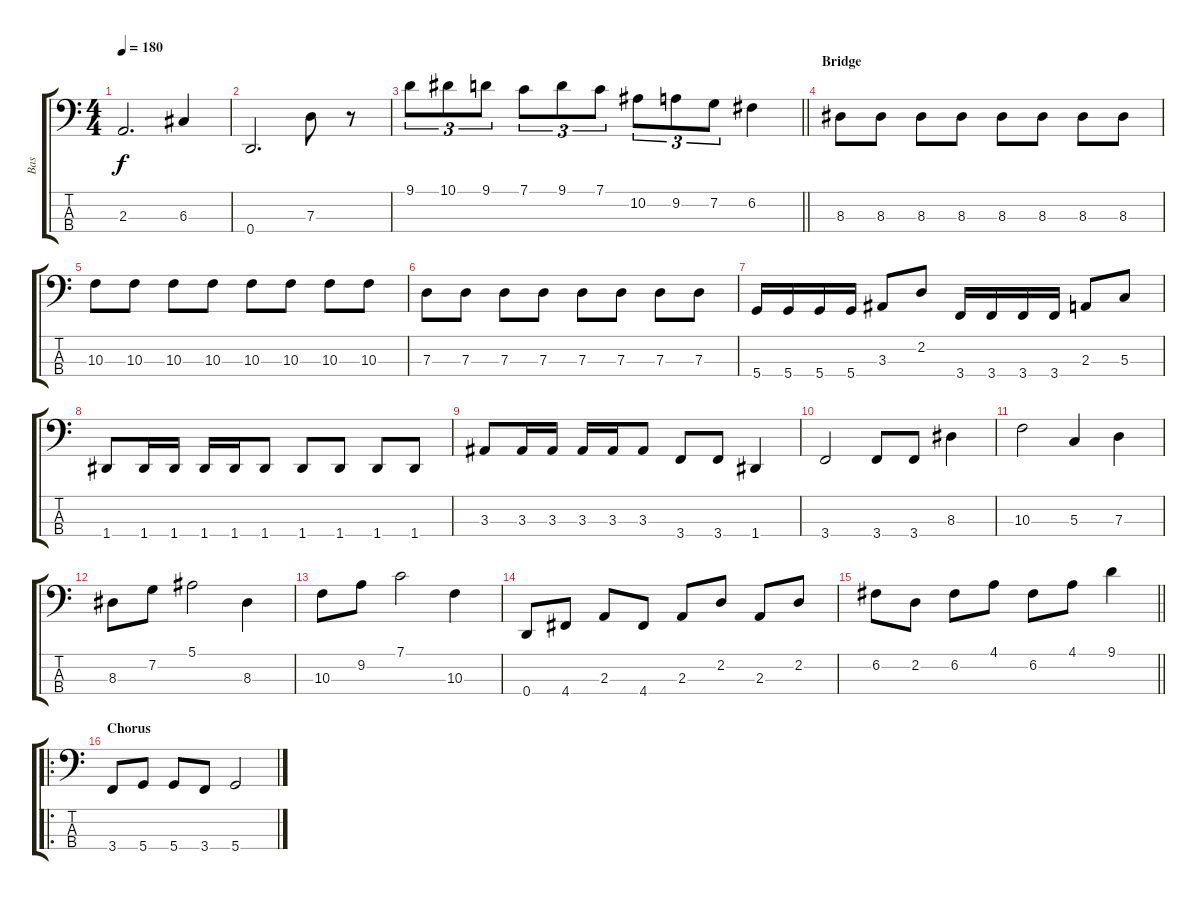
\track ("Bas" "Bas") {instrument electricbassfinger}
\staff {score tabs}
\tuning (F2 C2 G1 D1) {hide}
\ts (4 4)
\tempo 180
\clef f4
\ks c
2.3.2{d dy f} 6.3.4 |
0.4.2{d} 7.3.8 r.8 |
\barLineRight lightlight
9.1.8{tu (3 2)} 10.1.8{tu (3 2)} 9.1.8{tu (3 2)} 7.1.8{tu (3 2)} 9.1.8{tu (3 2)} 7.1.8{tu (3 2)} 10.2.8{tu (3 2)} 9.2.8{tu (3 2)} 7.2.8{tu (3 2)} 6.2.4 |
\section ("" "Bridge")
8.3.8 8.3.8 8.3.8 8.3.8 8.3.8 8.3.8 8.3.8 8.3.8 |
10.3.8 10.3.8 10.3.8 10.3.8 10.3.8 10.3.8 10.3.8 10.3.8 |
7.3.8 7.3.8 7.3.8 7.3.8 7.3.8 7.3.8 7.3.8 7.3.8 |
5.4.16 5.4.16 5.4.16 5.4.16 3.3.8 2.2.8 3.4.16 3.4.16 3.4.16 3.4.16 2.3.8 5.3.8 |
1.4.8 1.4.16 1.4.16 1.4.16 1.4.16 1.4.8 1.4.8 1.4.8 1.4.8 1.4.8 |
3.3.8 3.3.16 3.3.16 3.3.16 3.3.16 3.3.8 3.4.8 3.4.8 1.4.4 |
3.4.2 3.4.8 3.4.8 8.3.4 |
10.3.2 5.3.4 7.3.4 |
8.3.8 7.2.8 5.1.2 8.3.4 |
10.3.8 9.2.8 7.1.2 10.3.4 |
0.4.8 4.4.8 2.3.8 4.4.8 2.3.8 2.2.8 2.3.8 2.2.8 |
\barLineRight lightlight
6.2.8 2.2.8 6.2.8 4.1.8 6.2.8 4.1.8 9.1.4 |
\ro
\section ("" "Chorus")
3.4.8 5.4.8 5.4.8 3.4.8 5.4.2
